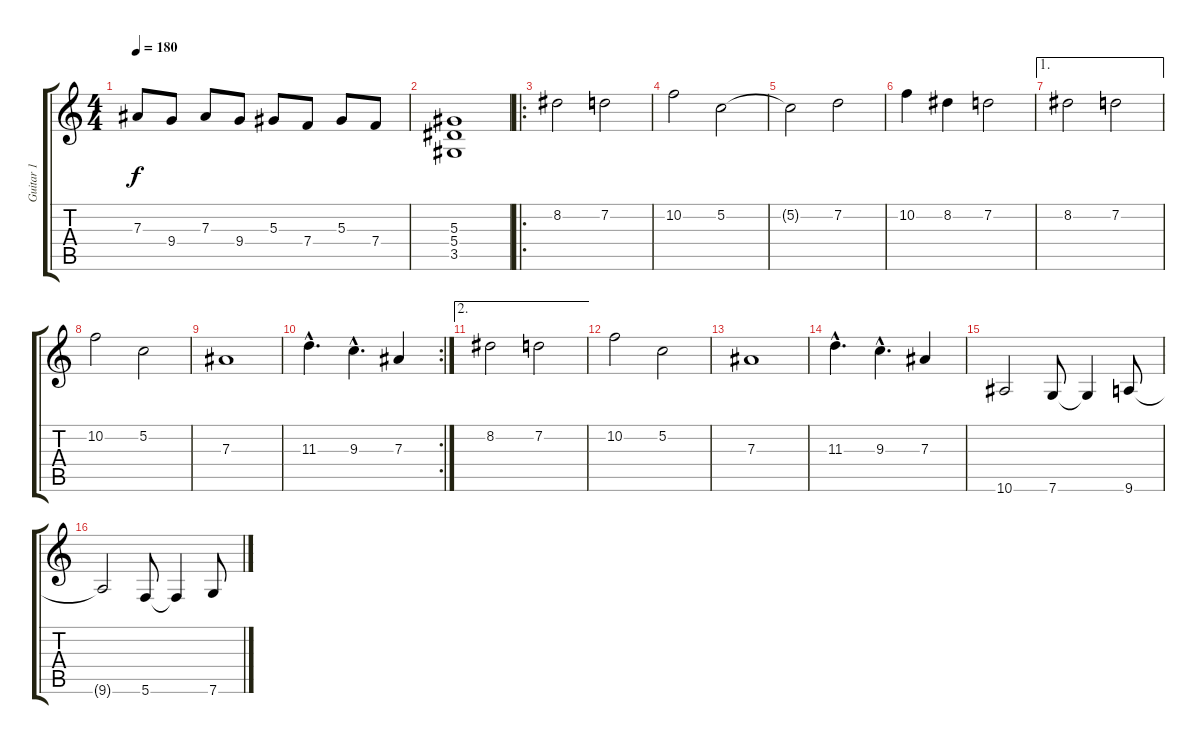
\track ("Guitar 1" "Guitar 1") {instrument overdrivenguitar}
\staff {score tabs}
\tuning (C4 G3 Eb3 Bb2 F2 C2) {hide}
\ts (4 4)
\tempo 180
\clef g2
\ks c
7.3.8{dy f} 9.4.8 7.3.8 9.4.8 5.3.8 7.4.8 5.3.8 7.4.8 |
(5.3 5.4 3.5).1 |
\ro
8.2.2 7.2.2 |
10.2.2 5.2.2 |
5.2{t}.2 7.2.2 |
10.2.4 8.2.4 7.2.2 |
\ae 1
8.2.2 7.2.2 |
10.2.2 5.2.2 |
7.3.1 |
\rc 2
11.3{hac}.4{d} 9.3{hac}.4{d} 7.3.4 |
\ae 2
8.2.2 7.2.2 |
10.2.2 5.2.2 |
7.3.1 |
11.3{hac}.4{d} 9.3{hac}.4{d} 7.3.4 |
10.6.2 7.6.8 7.6{t}.4 9.6.8 |
9.6{t}.2 5.6.8 5.6{t}.4 7.6.8
